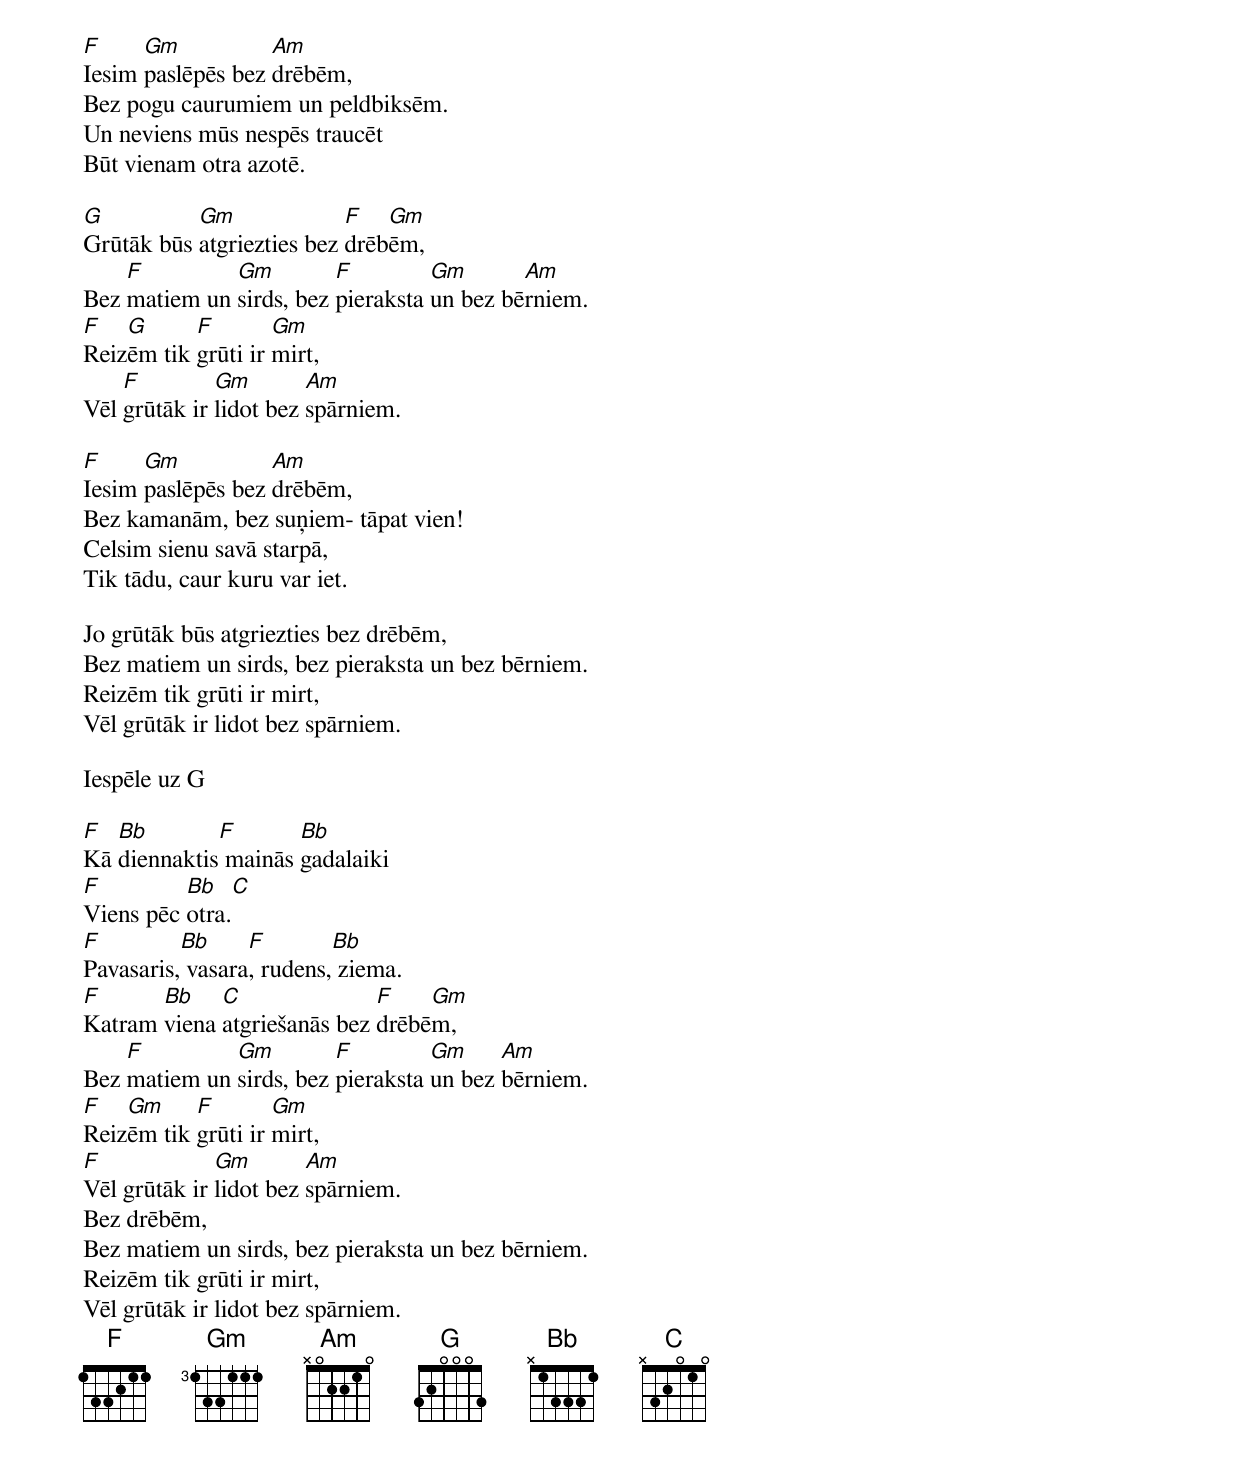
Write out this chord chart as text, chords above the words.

F     Gm           Am
Iesim paslēpēs bez drēbēm,
Bez pogu caurumiem un peldbiksēm.
Un neviens mūs nespēs traucēt
Būt vienam otra azotē.

G          Gm              F   Gm
Grūtāk būs atgriezties bez drēbēm,
    F         Gm         F         Gm       Am
Bez matiem un sirds, bez pieraksta un bez bērniem.
F   G      F        Gm
Reizēm tik grūti ir mirt,
    F         Gm        Am
Vēl grūtāk ir lidot bez spārniem.

F     Gm           Am
Iesim paslēpēs bez drēbēm,
Bez kamanām, bez suņiem- tāpat vien!
Celsim sienu savā starpā,
Tik tādu, caur kuru var iet.

Jo grūtāk būs atgriezties bez drēbēm,
Bez matiem un sirds, bez pieraksta un bez bērniem.
Reizēm tik grūti ir mirt,
Vēl grūtāk ir lidot bez spārniem.

Iespēle uz G

F  Bb        F       Bb
Kā diennaktis mainās gadalaiki
F         Bb     C
Viens pēc otra.
F         Bb     F        Bb
Pavasaris, vasara, rudens, ziema.
F      Bb    C               F    Gm
Katram viena atgriešanās bez drēbēm,
    F         Gm         F         Gm     Am
Bez matiem un sirds, bez pieraksta un bez bērniem.
F   Gm     F        Gm
Reizēm tik grūti ir mirt,
F             Gm        Am
Vēl grūtāk ir lidot bez spārniem.
Bez drēbēm,
Bez matiem un sirds, bez pieraksta un bez bērniem.
Reizēm tik grūti ir mirt,
Vēl grūtāk ir lidot bez spārniem.
